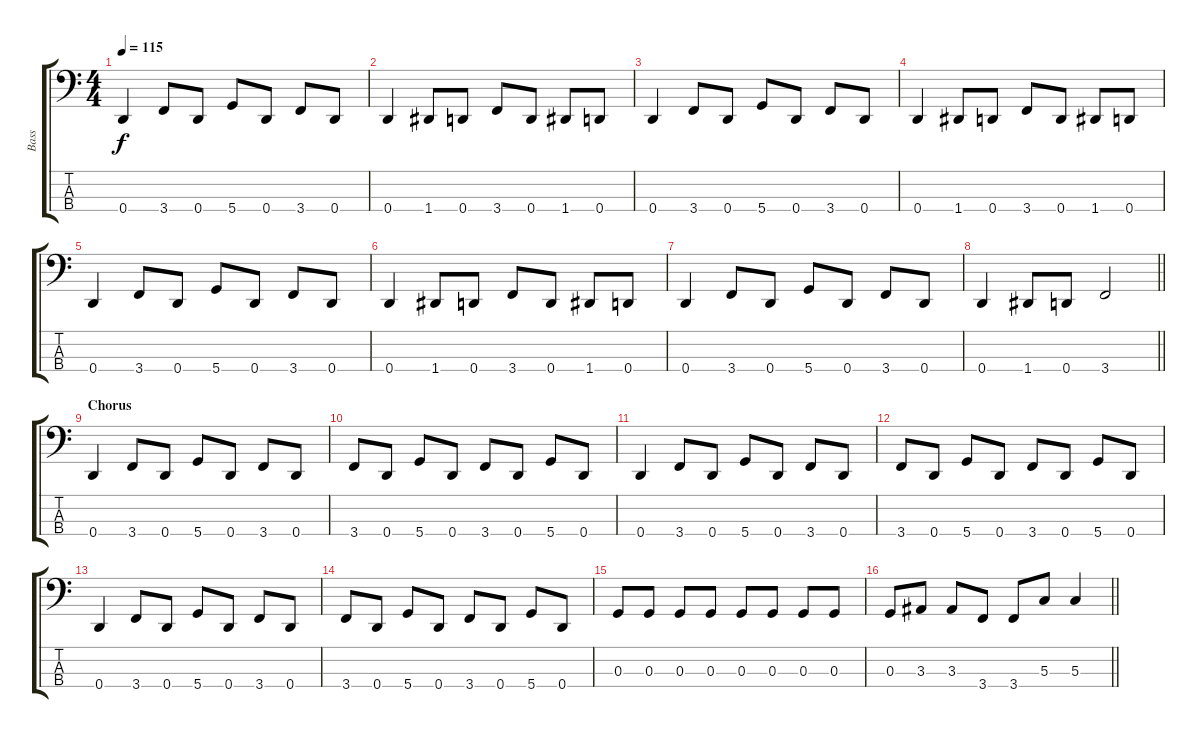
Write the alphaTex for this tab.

\track ("Bass" "Bass") {instrument electricbasspick}
\staff {score tabs}
\tuning (F2 C2 G1 D1) {hide}
\ts (4 4)
\tempo 115
\clef f4
\ks c
0.4.4{dy f} 3.4.8 0.4.8 5.4.8 0.4.8 3.4.8 0.4.8 |
0.4.4 1.4.8 0.4.8 3.4.8 0.4.8 1.4.8 0.4.8 |
0.4.4 3.4.8 0.4.8 5.4.8 0.4.8 3.4.8 0.4.8 |
0.4.4 1.4.8 0.4.8 3.4.8 0.4.8 1.4.8 0.4.8 |
0.4.4 3.4.8 0.4.8 5.4.8 0.4.8 3.4.8 0.4.8 |
0.4.4 1.4.8 0.4.8 3.4.8 0.4.8 1.4.8 0.4.8 |
0.4.4 3.4.8 0.4.8 5.4.8 0.4.8 3.4.8 0.4.8 |
\barLineRight lightlight
0.4.4 1.4.8 0.4.8 3.4.2 |
\section ("" "Chorus")
0.4.4 3.4.8 0.4.8 5.4.8 0.4.8 3.4.8 0.4.8 |
3.4.8 0.4.8 5.4.8 0.4.8 3.4.8 0.4.8 5.4.8 0.4.8 |
0.4.4 3.4.8 0.4.8 5.4.8 0.4.8 3.4.8 0.4.8 |
3.4.8 0.4.8 5.4.8 0.4.8 3.4.8 0.4.8 5.4.8 0.4.8 |
0.4.4 3.4.8 0.4.8 5.4.8 0.4.8 3.4.8 0.4.8 |
3.4.8 0.4.8 5.4.8 0.4.8 3.4.8 0.4.8 5.4.8 0.4.8 |
0.3.8 0.3.8 0.3.8 0.3.8 0.3.8 0.3.8 0.3.8 0.3.8 |
\barLineRight lightlight
0.3.8 3.3.8 3.3.8 3.4.8 3.4.8 5.3.8 5.3.4
